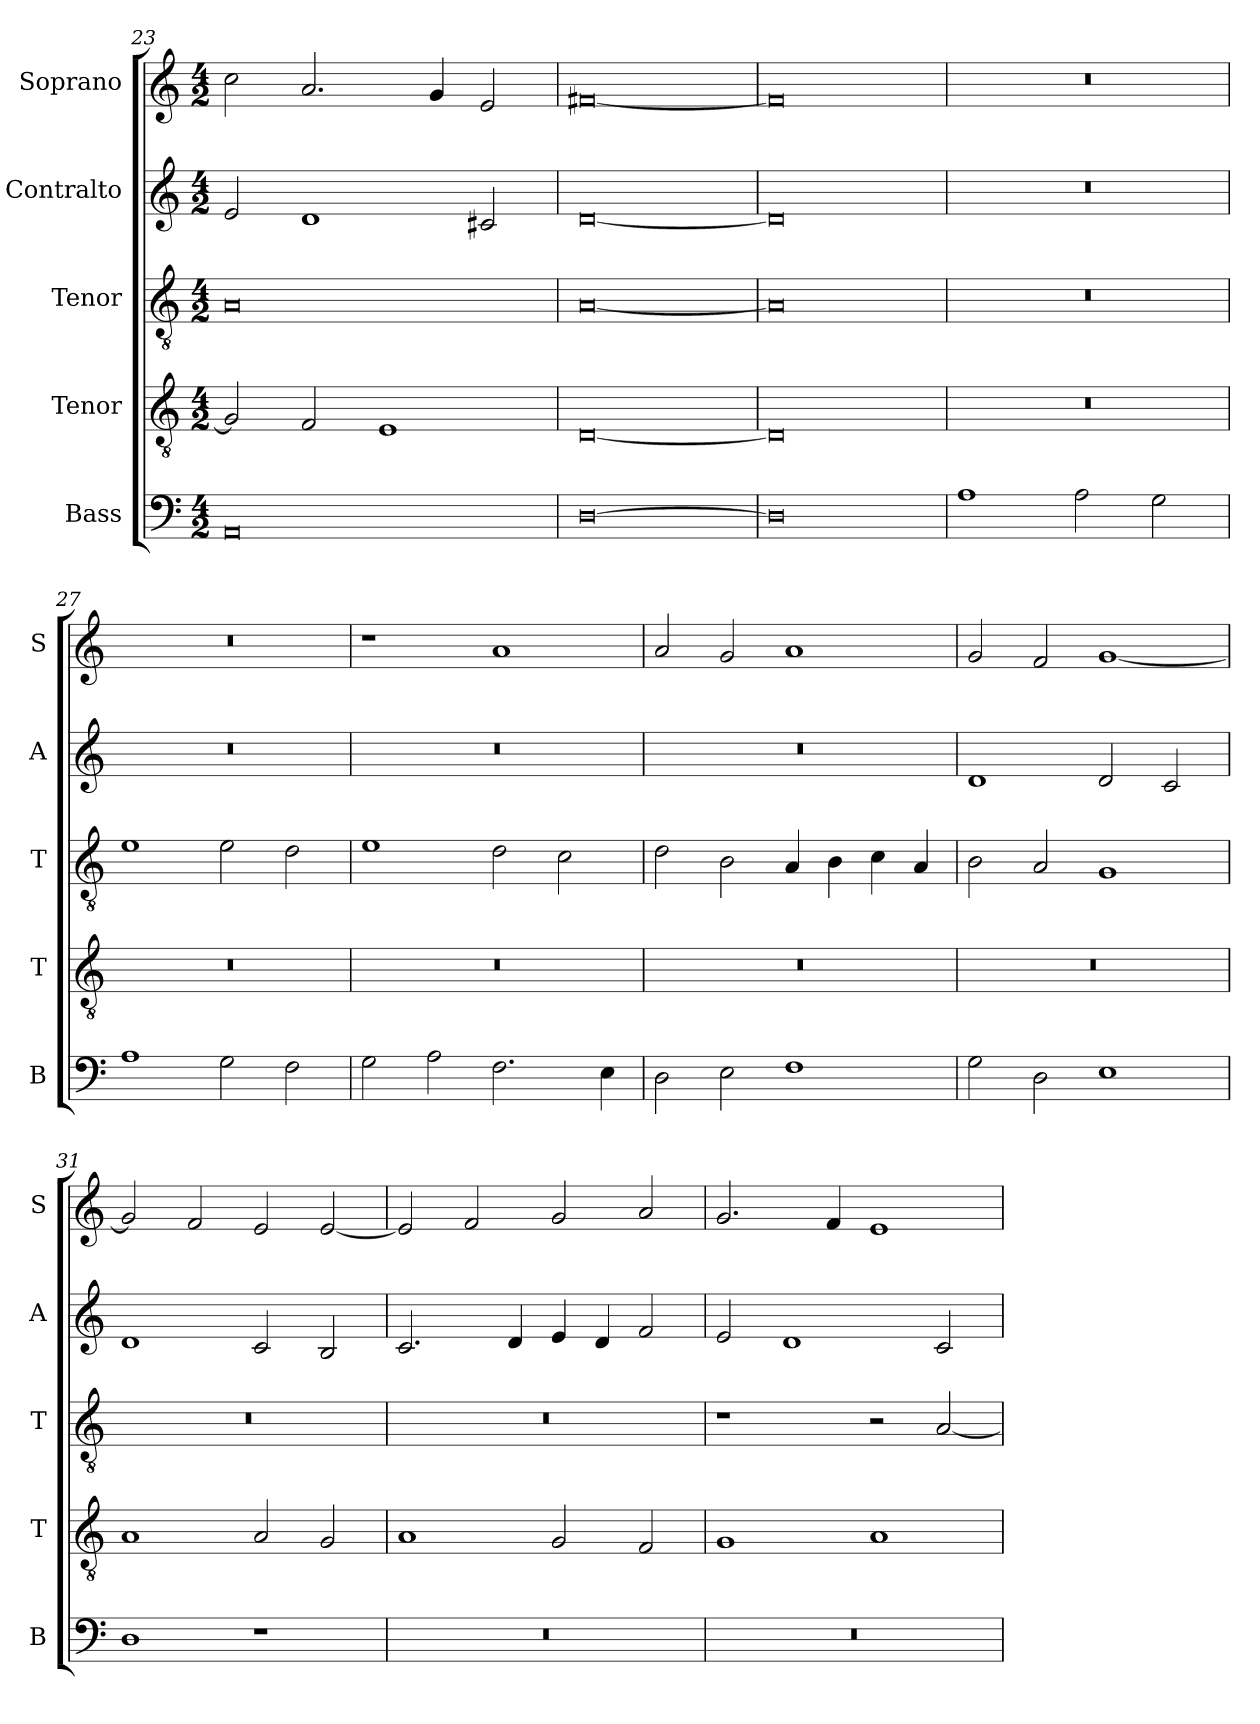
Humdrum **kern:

**kern	**kern	**kern	**kern	**kern
*part5	*part4	*part3	*part2	*part1
*staff5	*staff4	*staff3	*staff2	*staff1
*I"Bass	*I"Tenor	*I"Tenor	*I"Contralto	*I"Soprano
*I'B	*I'T	*I'T	*I'A	*I'S
*clefF4	*clefGv2	*clefGv2	*clefG2	*clefG2
*k[]	*k[]	*k[]	*k[]	*k[]
*D:dor	*D:dor	*D:dor	*D:dor	*D:dor
*M4/2	*M4/2	*M4/2	*M4/2	*M4/2
=23	=23	=23	=23	=23
0AA	2G]	0A	2e	2cc
.	2F	.	1d	2.a
.	1E	.	.	.
.	.	.	.	4g
.	.	.	2c#X	2e
=24	=24	=24	=24	=24
[0D	[0D	[0A	[0d	[0f#X
=25	=25	=25	=25	=25
0D]	0D]	0A]	0d]	0f#]
=26	=26	=26	=26	=26
1A	0r	0r	0r	0r
2A	.	.	.	.
2G	.	.	.	.
=27	=27	=27	=27	=27
1A	0r	1e	0r	0r
2G	.	2e	.	.
2F	.	2d	.	.
=28	=28	=28	=28	=28
2G	0r	1e	0r	1r
2A	.	.	.	.
2.F	.	2d	.	1a
.	.	2c	.	.
4E	.	.	.	.
=29	=29	=29	=29	=29
2D	0r	2d	0r	2a
2E	.	2B	.	2g
1F	.	4A	.	1a
.	.	4B	.	.
.	.	4c	.	.
.	.	4A	.	.
=30	=30	=30	=30	=30
2G	0r	2B	1d	2g
2D	.	2A	.	2f
1E	.	1G	2d	[1g
.	.	.	2c	.
=31	=31	=31	=31	=31
1D	1A	0r	1d	2g]
.	.	.	.	2f
1r	2A	.	2c	2e
.	2G	.	2B	[2e
=32	=32	=32	=32	=32
0r	1A	0r	2.c	2e]
.	.	.	.	2f
.	.	.	4d	.
.	2G	.	4e	2g
.	.	.	4d	.
.	2F	.	2f	2a
=33	=33	=33	=33	=33
0r	1G	1r	2e	2.g
.	.	.	1d	.
.	.	.	.	4f
.	1A	2r	.	1e
.	.	[2A	2c	.
=	=	=	=	=
*-	*-	*-	*-	*-
